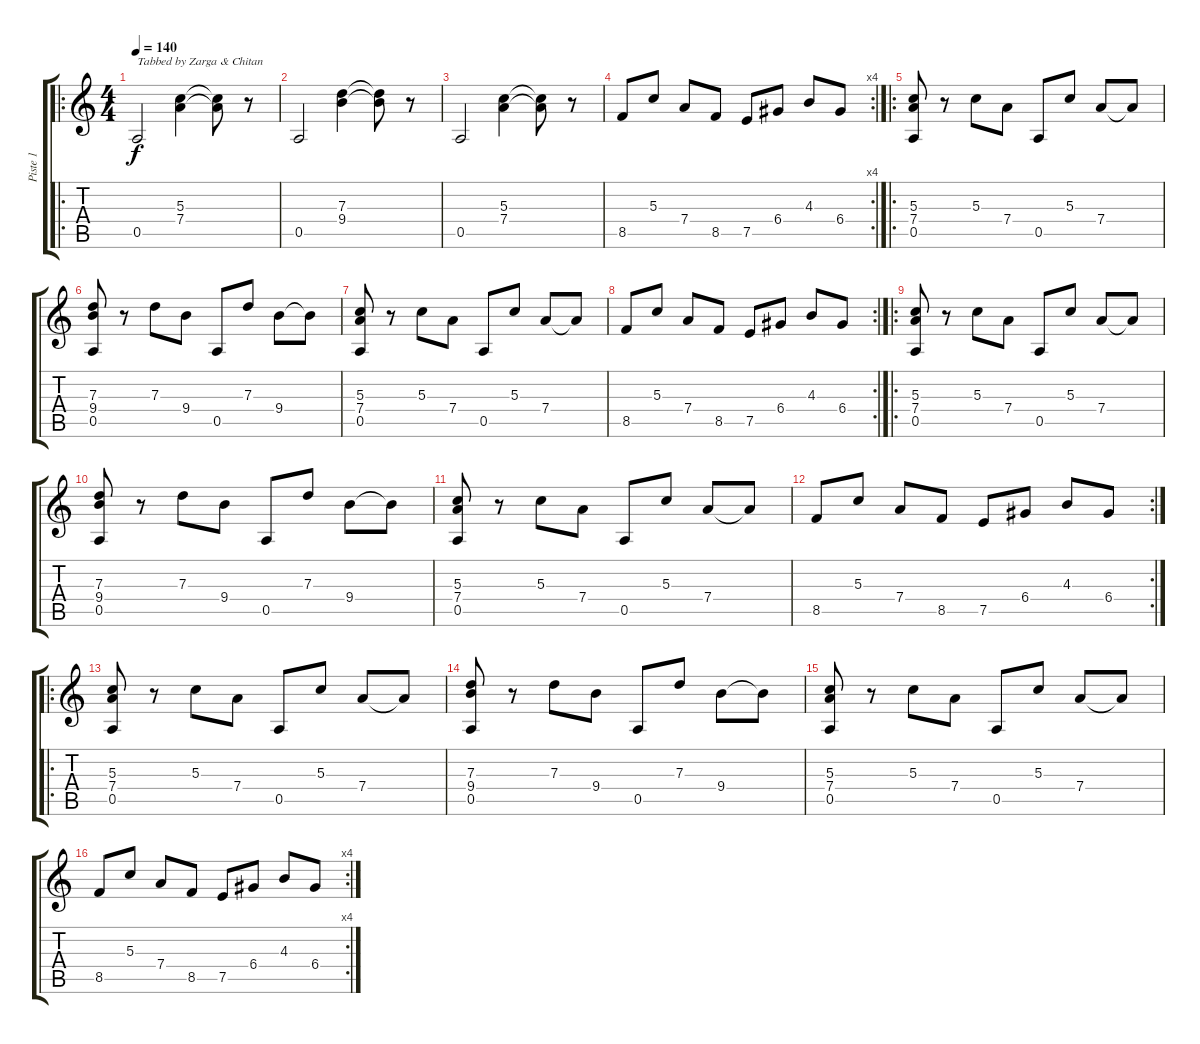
\track ("Piste 1" "Piste 1") {instrument electricguitarclean}
\staff {score tabs}
\tuning (E4 B3 G3 D3 A2 E2) {hide}
\ro
\ts (4 4)
\tempo 140
\clef g2
\ks c
0.5.2{txt "Tabbed by Zarga & Chitan" dy f instrument electricguitarclean} (5.3 7.4).4 (5.3{t} 7.4{t}).8 r.8 |
0.5.2 (7.3 9.4).4 (7.3{t} 9.4{t}).8 r.8 |
0.5.2 (5.3 7.4).4 (5.3{t} 7.4{t}).8 r.8 |
\rc 4
8.5.8 5.3.8 7.4.8 8.5.8 7.5.8 6.4.8 4.3.8 6.4.8 |
\ro
(5.3 7.4 0.5).8 r.8 5.3.8 7.4.8 0.5.8 5.3.8 7.4.8 7.4{t}.8 |
(7.3 9.4 0.5).8 r.8 7.3.8 9.4.8 0.5.8 7.3.8 9.4.8 9.4{t}.8 |
(5.3 7.4 0.5).8 r.8 5.3.8 7.4.8 0.5.8 5.3.8 7.4.8 7.4{t}.8 |
\rc 2
8.5.8 5.3.8 7.4.8 8.5.8 7.5.8 6.4.8 4.3.8 6.4.8 |
\ro
(5.3 7.4 0.5).8 r.8 5.3.8 7.4.8 0.5.8 5.3.8 7.4.8 7.4{t}.8 |
(7.3 9.4 0.5).8 r.8 7.3.8 9.4.8 0.5.8 7.3.8 9.4.8 9.4{t}.8 |
(5.3 7.4 0.5).8 r.8 5.3.8 7.4.8 0.5.8 5.3.8 7.4.8 7.4{t}.8 |
\rc 2
8.5.8 5.3.8 7.4.8 8.5.8 7.5.8 6.4.8 4.3.8 6.4.8 |
\ro
(5.3 7.4 0.5).8 r.8 5.3.8 7.4.8 0.5.8 5.3.8 7.4.8 7.4{t}.8 |
(7.3 9.4 0.5).8 r.8 7.3.8 9.4.8 0.5.8 7.3.8 9.4.8 9.4{t}.8 |
(5.3 7.4 0.5).8 r.8 5.3.8 7.4.8 0.5.8 5.3.8 7.4.8 7.4{t}.8 |
\rc 4
8.5.8 5.3.8 7.4.8 8.5.8 7.5.8 6.4.8 4.3.8 6.4.8
